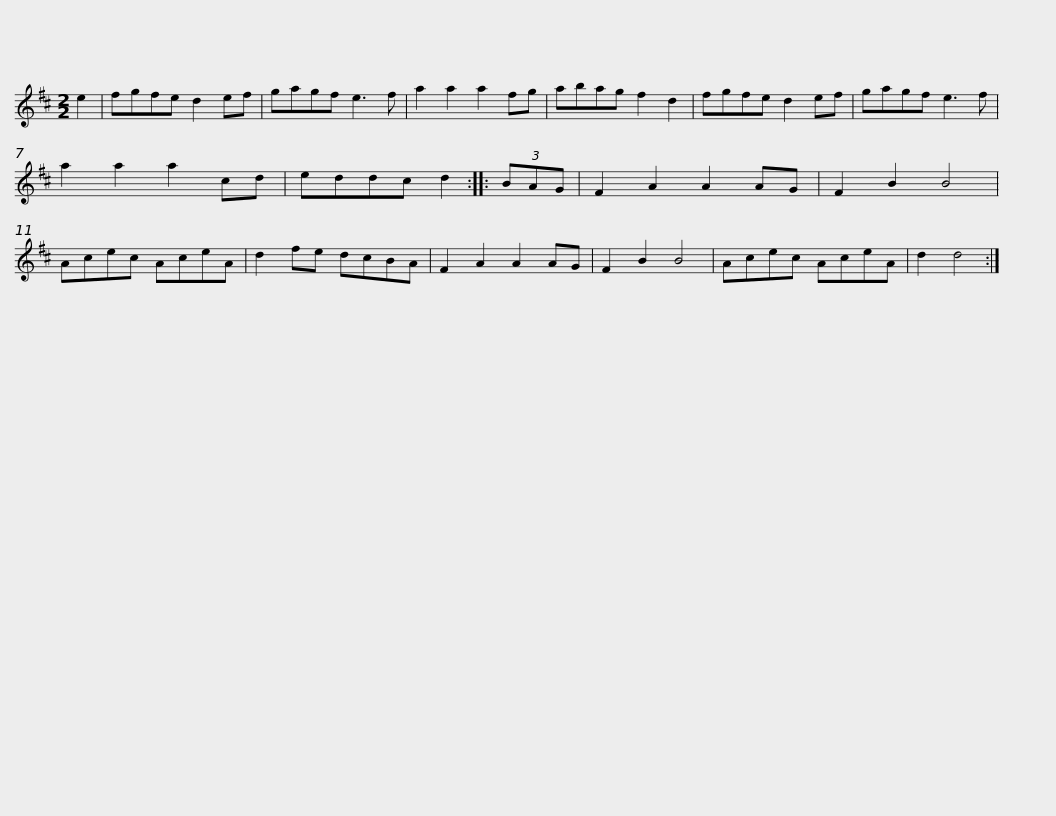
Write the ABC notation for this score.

X:1
L:1/8
M:2/2
I:linebreak $
K:D
V:1 treble
V:1
 e2 | fgfe d2 ef | gagf e3 f | a2 a2 a2 fg | abag f2 d2 | %5
 fgfe d2 ef | gagf e3 f |$ a2 a2 a2 cd | eddc d2 :: (3BAG | %10
 F2 A2 A2 AG | F2 B2 B4 | Acec AceA | d2 fe dcBA | F2 A2 A2 AG |$ %15
 F2 B2 B4 | Acec AceA | d2 d4 :| %18
